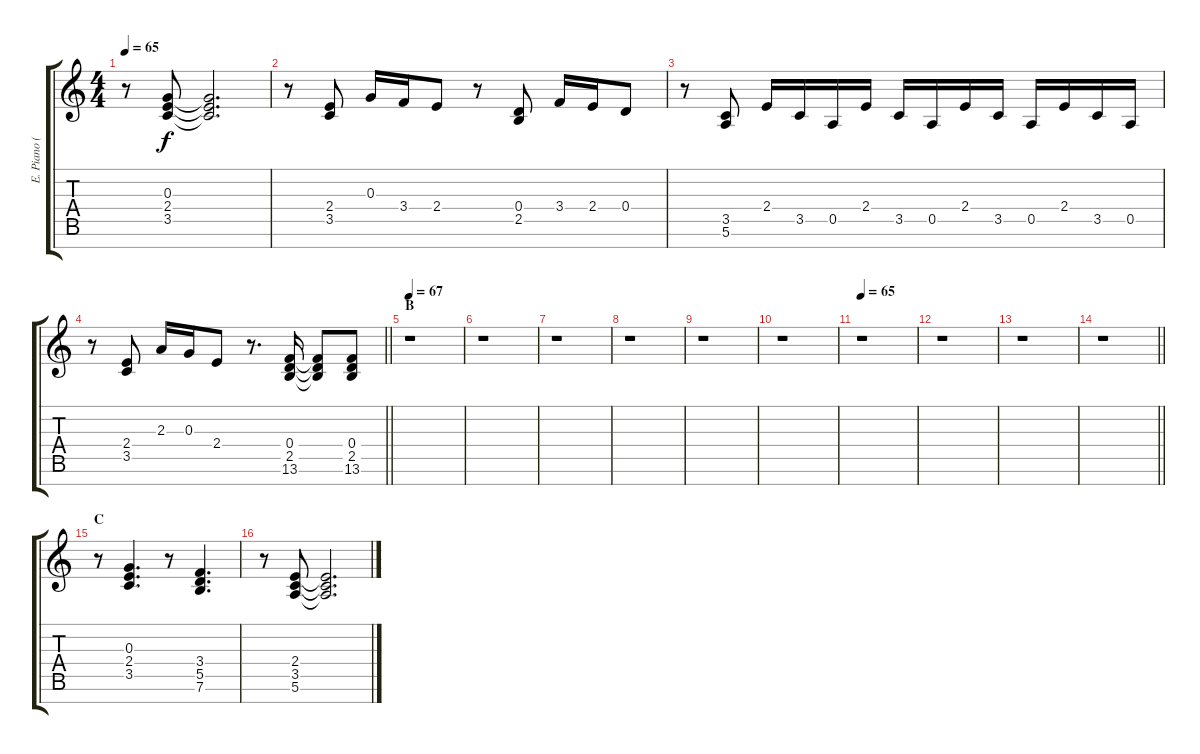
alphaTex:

\track ("E. Piano (Right Hand)" "E. Piano (") {instrument electricpiano1}
\staff {score tabs}
\tuning (E5 B4 G4 D4 A3 E3 B2) {hide}
\ts (4 4)
\tempo 65
\clef g2
\ks c
r.8{dy f} (0.3 2.4 3.5).8 (0.3{t} 2.4{t} 3.5{t}).2{d} |
r.8 (2.4 3.5).8 0.3.16 3.4.16 2.4.8 r.8 (0.4 2.5).8 3.4.16 2.4.16 0.4.8 |
r.8 (3.5 5.6).8 2.4.16 3.5.16 0.5.16 2.4.16 3.5.16 0.5.16 2.4.16 3.5.16 0.5.16 2.4.16 3.5.16 0.5.16 |
\barLineRight lightlight
r.8 (2.4 3.5).8 2.3.16 0.3.16 2.4.8 r.8{d} (0.4 2.5 13.6).16 (0.4{t} 2.5{t} 13.6{t}).8 (0.4 2.5 13.6).8 |
\section ("" "B")
\tempo 67
r.1 |
r.1 |
r.1 |
r.1 |
r.1 |
r.1 |
\tempo 65
r.1 |
r.1 |
r.1 |
\barLineRight lightlight
r.1 |
\section ("" "C")
r.8 (0.3 2.4 3.5).4{d} r.8 (3.4 5.5 7.6).4{d} |
r.8 (2.4 3.5 5.6).8 (2.4{t} 3.5{t} 5.6{t}).2{d}
